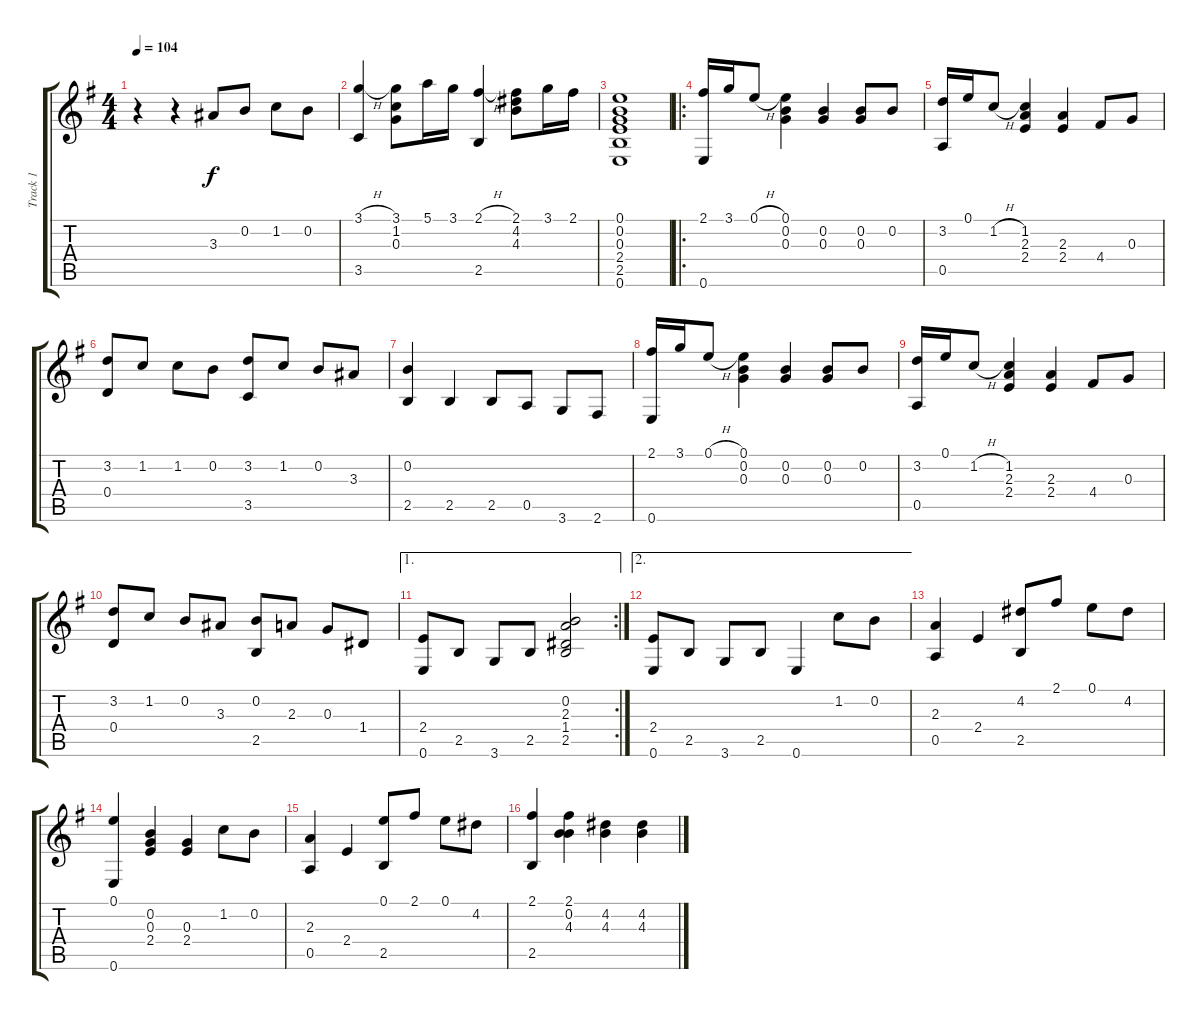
\track ("Track 1" "Track 1") {instrument acousticguitarnylon}
\staff {score tabs}
\tuning (E4 B3 G3 D3 A2 E2) {hide}
\ts (4 4)
\tempo 104
\clef g2
\ks g
r.4{dy f instrument acousticguitarnylon} r.4 3.3.8 0.2.8 1.2.8 0.2.8 |
(3.1{h} 3.5).4 (3.1 1.2 0.3).8 5.1.16 3.1.16 (2.1{h} 2.5).4 (2.1 4.2 4.3).8 3.1.16 2.1.16 |
(0.1 0.2 0.3 2.4 2.5 0.6).1 |
\ro
(2.1 0.6).16 3.1.16 0.1{h}.8 (0.1 0.2 0.3).4 (0.2 0.3).4 (0.2 0.3).8 0.2.8 |
(3.2 0.5).16 0.1.16 1.2{h}.8 (1.2 2.3 2.4).4 (2.3 2.4).4 4.4.8 0.3.8 |
(3.2 0.4).8 1.2.8 1.2.8 0.2.8 (3.2 3.5).8 1.2.8 0.2.8 3.3.8 |
(0.2 2.5).4 2.5.4 2.5.8 0.5.8 3.6.8 2.6.8 |
(2.1 0.6).16 3.1.16 0.1{h}.8 (0.1 0.2 0.3).4 (0.2 0.3).4 (0.2 0.3).8 0.2.8 |
(3.2 0.5).16 0.1.16 1.2{h}.8 (1.2 2.3 2.4).4 (2.3 2.4).4 4.4.8 0.3.8 |
(3.2 0.4).8 1.2.8 0.2.8 3.3.8 (0.2 2.5).8 2.3.8 0.3.8 1.4.8 |
\ae 1
\rc 2
(2.4 0.6).8 2.5.8 3.6.8 2.5.8 (0.2 2.3 1.4 2.5).2 |
\ae 2
(2.4 0.6).8 2.5.8 3.6.8 2.5.8 0.6.4 1.2.8 0.2.8 |
(2.3 0.5).4 2.4.4 (4.2 2.5).8 2.1.8 0.1.8 4.2.8 |
(0.1 0.6).4 (0.2 0.3 2.4).4 (0.3 2.4).4 1.2.8 0.2.8 |
(2.3 0.5).4 2.4.4 (0.1 2.5).8 2.1.8 0.1.8 4.2.8 |
(2.1 2.5).4 (2.1 0.2 4.3).4 (4.2 4.3).4 (4.2 4.3).4
